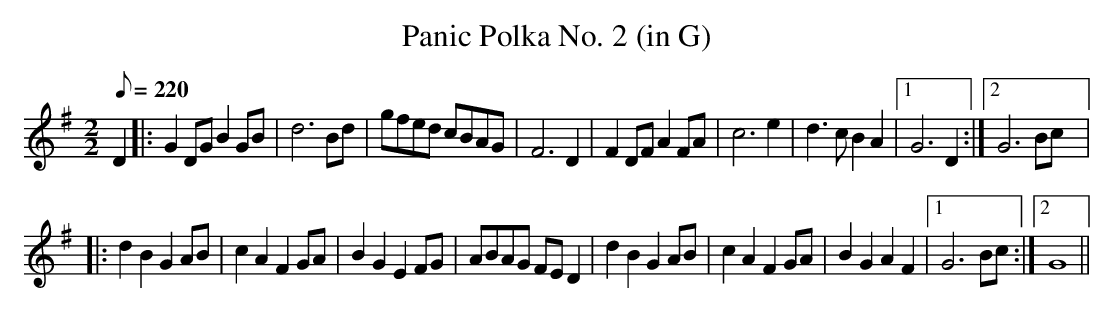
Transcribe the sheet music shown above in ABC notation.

X:1
T:Panic Polka No. 2 (in G)
L:1/8
M:2/2
Q:220
K:G major
D2|:G2 DG B2 GB|d6 Bd|gfed cBAG|F6 D2|F2 DF A2 FA|c6 e2|d3 c B2 A2|1 G6 D2:|2 G6 Bc|:
d2 B2 G2 AB|c2 A2 F2 GA|B2 G2 E2 FG|ABAG FED2| d2 B2 G2 AB|c2 A2 F2 GA|B2 G2 A2 F2|1 G6 Bc:|2 G8||
